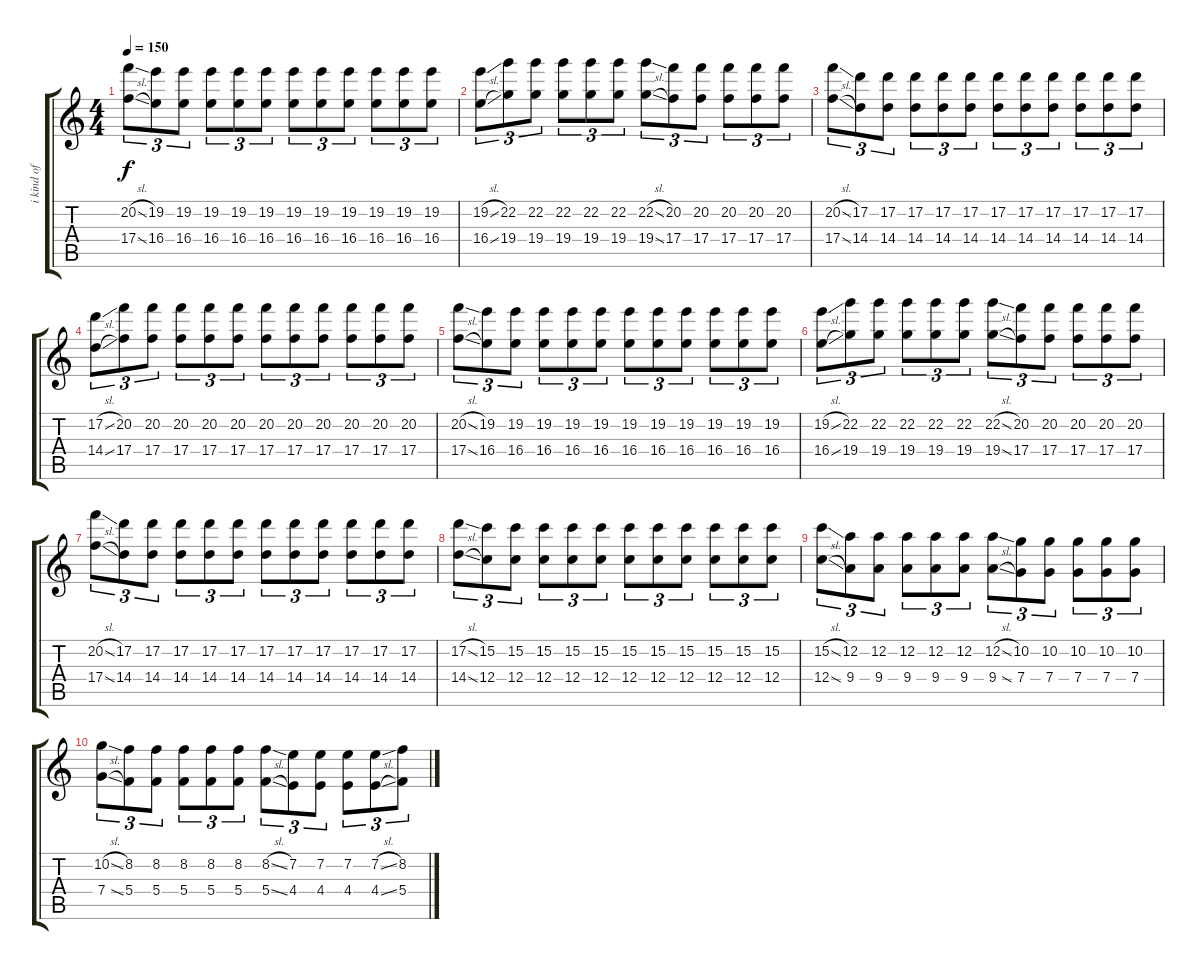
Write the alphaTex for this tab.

\track ("i kind of miss this track" "i kind of ") {instrument distortionguitar}
\staff {score tabs}
\tuning (D4 A3 F3 C3 G2 D2) {hide}
\ts (4 4)
\tempo 150
\clef g2
\ks c
(20.2{sl} 17.4{sl}).8{tu (3 2) dy f} (19.2 16.4).8{tu (3 2)} (19.2 16.4).8{tu (3 2)} (19.2 16.4).8{tu (3 2)} (19.2 16.4).8{tu (3 2)} (19.2 16.4).8{tu (3 2)} (19.2 16.4).8{tu (3 2)} (19.2 16.4).8{tu (3 2)} (19.2 16.4).8{tu (3 2)} (19.2 16.4).8{tu (3 2)} (19.2 16.4).8{tu (3 2)} (19.2 16.4).8{tu (3 2)} |
(19.2{sl} 16.4{sl}).8{tu (3 2)} (22.2 19.4).8{tu (3 2)} (22.2 19.4).8{tu (3 2)} (22.2 19.4).8{tu (3 2)} (22.2 19.4).8{tu (3 2)} (22.2 19.4).8{tu (3 2)} (22.2{sl} 19.4{sl}).8{tu (3 2)} (20.2 17.4).8{tu (3 2)} (20.2 17.4).8{tu (3 2)} (20.2 17.4).8{tu (3 2)} (20.2 17.4).8{tu (3 2)} (20.2 17.4).8{tu (3 2)} |
(20.2{sl} 17.4{sl}).8{tu (3 2)} (17.2 14.4).8{tu (3 2)} (17.2 14.4).8{tu (3 2)} (17.2 14.4).8{tu (3 2)} (17.2 14.4).8{tu (3 2)} (17.2 14.4).8{tu (3 2)} (17.2 14.4).8{tu (3 2)} (17.2 14.4).8{tu (3 2)} (17.2 14.4).8{tu (3 2)} (17.2 14.4).8{tu (3 2)} (17.2 14.4).8{tu (3 2)} (17.2 14.4).8{tu (3 2)} |
(17.2{sl} 14.4{sl}).8{tu (3 2)} (20.2 17.4).8{tu (3 2)} (20.2 17.4).8{tu (3 2)} (20.2 17.4).8{tu (3 2)} (20.2 17.4).8{tu (3 2)} (20.2 17.4).8{tu (3 2)} (20.2 17.4).8{tu (3 2)} (20.2 17.4).8{tu (3 2)} (20.2 17.4).8{tu (3 2)} (20.2 17.4).8{tu (3 2)} (20.2 17.4).8{tu (3 2)} (20.2 17.4).8{tu (3 2)} |
(20.2{sl} 17.4{sl}).8{tu (3 2)} (19.2 16.4).8{tu (3 2)} (19.2 16.4).8{tu (3 2)} (19.2 16.4).8{tu (3 2)} (19.2 16.4).8{tu (3 2)} (19.2 16.4).8{tu (3 2)} (19.2 16.4).8{tu (3 2)} (19.2 16.4).8{tu (3 2)} (19.2 16.4).8{tu (3 2)} (19.2 16.4).8{tu (3 2)} (19.2 16.4).8{tu (3 2)} (19.2 16.4).8{tu (3 2)} |
(19.2{sl} 16.4{sl}).8{tu (3 2)} (22.2 19.4).8{tu (3 2)} (22.2 19.4).8{tu (3 2)} (22.2 19.4).8{tu (3 2)} (22.2 19.4).8{tu (3 2)} (22.2 19.4).8{tu (3 2)} (22.2{sl} 19.4{sl}).8{tu (3 2)} (20.2 17.4).8{tu (3 2)} (20.2 17.4).8{tu (3 2)} (20.2 17.4).8{tu (3 2)} (20.2 17.4).8{tu (3 2)} (20.2 17.4).8{tu (3 2)} |
(20.2{sl} 17.4{sl}).8{tu (3 2)} (17.2 14.4).8{tu (3 2)} (17.2 14.4).8{tu (3 2)} (17.2 14.4).8{tu (3 2)} (17.2 14.4).8{tu (3 2)} (17.2 14.4).8{tu (3 2)} (17.2 14.4).8{tu (3 2)} (17.2 14.4).8{tu (3 2)} (17.2 14.4).8{tu (3 2)} (17.2 14.4).8{tu (3 2)} (17.2 14.4).8{tu (3 2)} (17.2 14.4).8{tu (3 2)} |
(17.2{sl} 14.4{sl}).8{tu (3 2)} (15.2 12.4).8{tu (3 2)} (15.2 12.4).8{tu (3 2)} (15.2 12.4).8{tu (3 2)} (15.2 12.4).8{tu (3 2)} (15.2 12.4).8{tu (3 2)} (15.2 12.4).8{tu (3 2)} (15.2 12.4).8{tu (3 2)} (15.2 12.4).8{tu (3 2)} (15.2 12.4).8{tu (3 2)} (15.2 12.4).8{tu (3 2)} (15.2 12.4).8{tu (3 2)} |
(15.2{sl} 12.4{sl}).8{tu (3 2)} (12.2 9.4).8{tu (3 2)} (12.2 9.4).8{tu (3 2)} (12.2 9.4).8{tu (3 2)} (12.2 9.4).8{tu (3 2)} (12.2 9.4).8{tu (3 2)} (12.2{sl} 9.4{sl}).8{tu (3 2)} (10.2 7.4).8{tu (3 2)} (10.2 7.4).8{tu (3 2)} (10.2 7.4).8{tu (3 2)} (10.2 7.4).8{tu (3 2)} (10.2 7.4).8{tu (3 2)} |
(10.2{sl} 7.4{sl}).8{tu (3 2)} (8.2 5.4).8{tu (3 2)} (8.2 5.4).8{tu (3 2)} (8.2 5.4).8{tu (3 2)} (8.2 5.4).8{tu (3 2)} (8.2 5.4).8{tu (3 2)} (8.2{sl} 5.4{sl}).8{tu (3 2)} (7.2 4.4).8{tu (3 2)} (7.2 4.4).8{tu (3 2)} (7.2 4.4).8{tu (3 2)} (7.2{sl} 4.4{sl}).8{tu (3 2)} (8.2 5.4).8{tu (3 2)}
